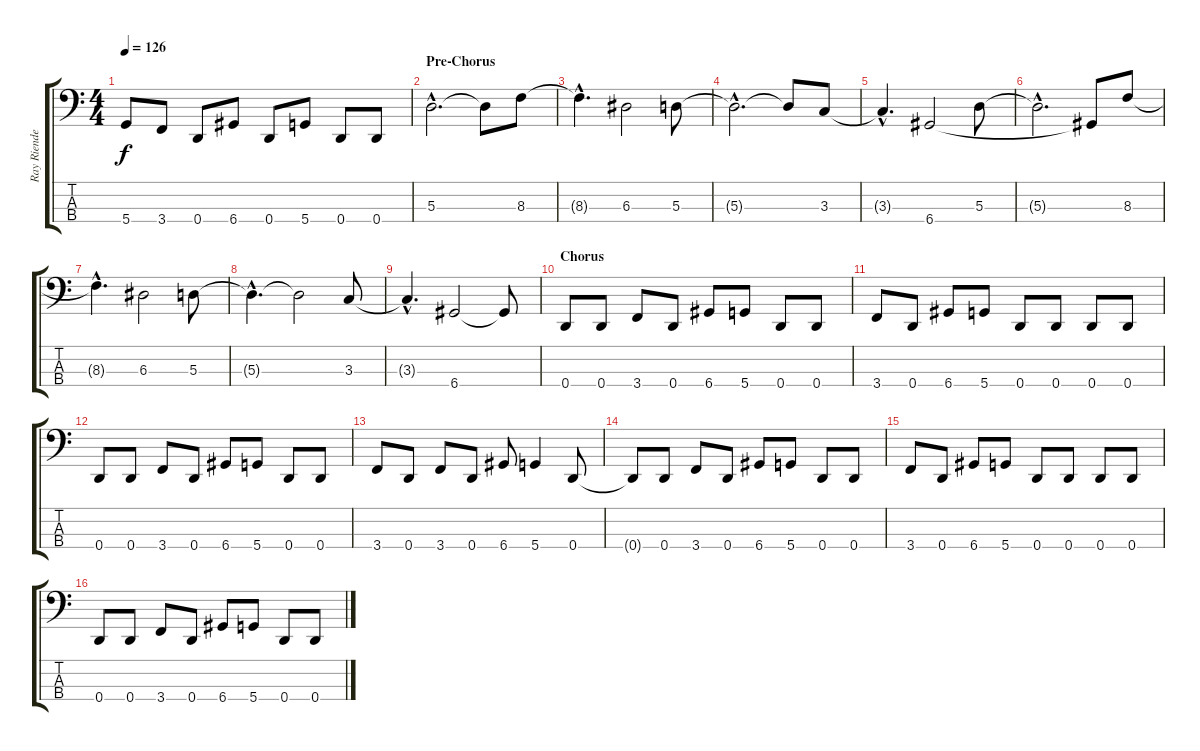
\track ("Ray Riendeau" "Ray Riende") {instrument electricbassfinger}
\staff {score tabs}
\tuning (G2 D2 A1 D1) {hide}
\ts (4 4)
\tempo 126
\clef f4
\ks c
5.4.8{dy f} 3.4.8 0.4.8 6.4.8 0.4.8 5.4.8 0.4.8 0.4.8 |
\section ("" "Pre-Chorus")
5.3{hac}.2{d} 5.3{t}.8 8.3.8 |
8.3{hac t}.4{d} 6.3.2 5.3.8 |
5.3{hac t}.2{d} 5.3{t}.8 3.3.8 |
3.3{hac t}.4{d} 6.4.2 5.3.8 |
5.3{hac t}.2{d} 6.4{t}.8 8.3.8 |
8.3{hac t}.4{d} 6.3.2 5.3.8 |
5.3{hac t}.4{d} 5.3{t}.2 3.3.8 |
3.3{hac t}.4{d} 6.4.2 6.4{t}.8 |
\section ("" "Chorus")
0.4.8 0.4.8 3.4.8 0.4.8 6.4.8 5.4.8 0.4.8 0.4.8 |
3.4.8 0.4.8 6.4.8 5.4.8 0.4.8 0.4.8 0.4.8 0.4.8 |
0.4.8 0.4.8 3.4.8 0.4.8 6.4.8 5.4.8 0.4.8 0.4.8 |
3.4.8 0.4.8 3.4.8 0.4.8 6.4.8 5.4.4 0.4.8 |
0.4{t}.8 0.4.8 3.4.8 0.4.8 6.4.8 5.4.8 0.4.8 0.4.8 |
3.4.8 0.4.8 6.4.8 5.4.8 0.4.8 0.4.8 0.4.8 0.4.8 |
0.4.8 0.4.8 3.4.8 0.4.8 6.4.8 5.4.8 0.4.8 0.4.8
